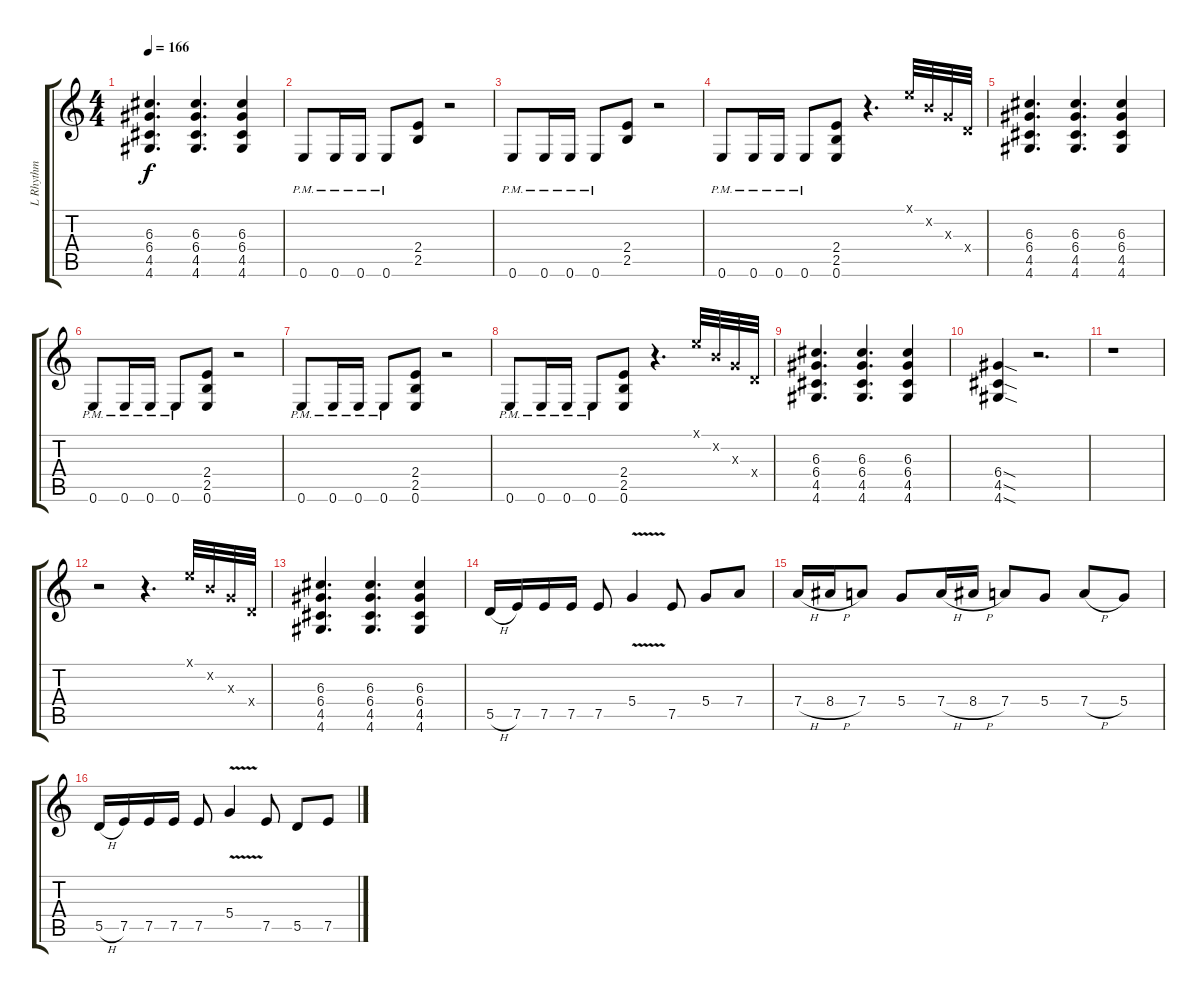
\track ("L Rhythm" "L Rhythm") {instrument distortionguitar}
\staff {score tabs}
\tuning (E4 B3 G3 D3 A2 E2) {hide}
\ts (4 4)
\tempo 166
\clef g2
\ks c
(6.3 6.4 4.5 4.6).4{d dy f} (6.3 6.4 4.5 4.6).4{d} (6.3 6.4 4.5 4.6).4 |
0.6{pm}.8 0.6{pm}.16 0.6{pm}.16 0.6{pm}.8 (2.4 2.5).8 r.2 |
0.6{pm}.8 0.6{pm}.16 0.6{pm}.16 0.6{pm}.8 (2.4 2.5).8 r.2 |
0.6{pm}.8 0.6{pm}.16 0.6{pm}.16 0.6{pm}.8 (2.4 2.5 0.6).8 r.4{d} 0.1{x}.32 0.2{x}.32 0.3{x}.32 0.4{x}.32 |
(6.3 6.4 4.5 4.6).4{d} (6.3 6.4 4.5 4.6).4{d} (6.3 6.4 4.5 4.6).4 |
0.6{pm}.8 0.6{pm}.16 0.6{pm}.16 0.6{pm}.8 (2.4 2.5 0.6).8 r.2 |
0.6{pm}.8 0.6{pm}.16 0.6{pm}.16 0.6{pm}.8 (2.4 2.5 0.6).8 r.2 |
0.6{pm}.8 0.6{pm}.16 0.6{pm}.16 0.6{pm}.8 (2.4 2.5 0.6).8 r.4{d} 0.1{x}.32 0.2{x}.32 0.3{x}.32 0.4{x}.32 |
(6.3 6.4 4.5 4.6).4{d} (6.3 6.4 4.5 4.6).4{d} (6.3 6.4 4.5 4.6).4 |
(6.4{sod} 4.5{sod} 4.6{sod}).4 r.2{d} |
r.1 |
r.2 r.4{d} 0.1{x}.32 0.2{x}.32 0.3{x}.32 0.4{x}.32 |
(6.3 6.4 4.5 4.6).4{d} (6.3 6.4 4.5 4.6).4{d} (6.3 6.4 4.5 4.6).4 |
5.5{h}.16 7.5.16 7.5.16 7.5.16 7.5.8 5.4{v}.4 7.5.8 5.4.8 7.4.8 |
7.4{h}.16 8.4{h}.16 7.4.8 5.4.8 7.4{h}.16 8.4{h}.16 7.4.8 5.4.8 7.4{h}.8 5.4.8 |
5.5{h}.16 7.5.16 7.5.16 7.5.16 7.5.8 5.4{v}.4 7.5.8 5.5.8 7.5.8
